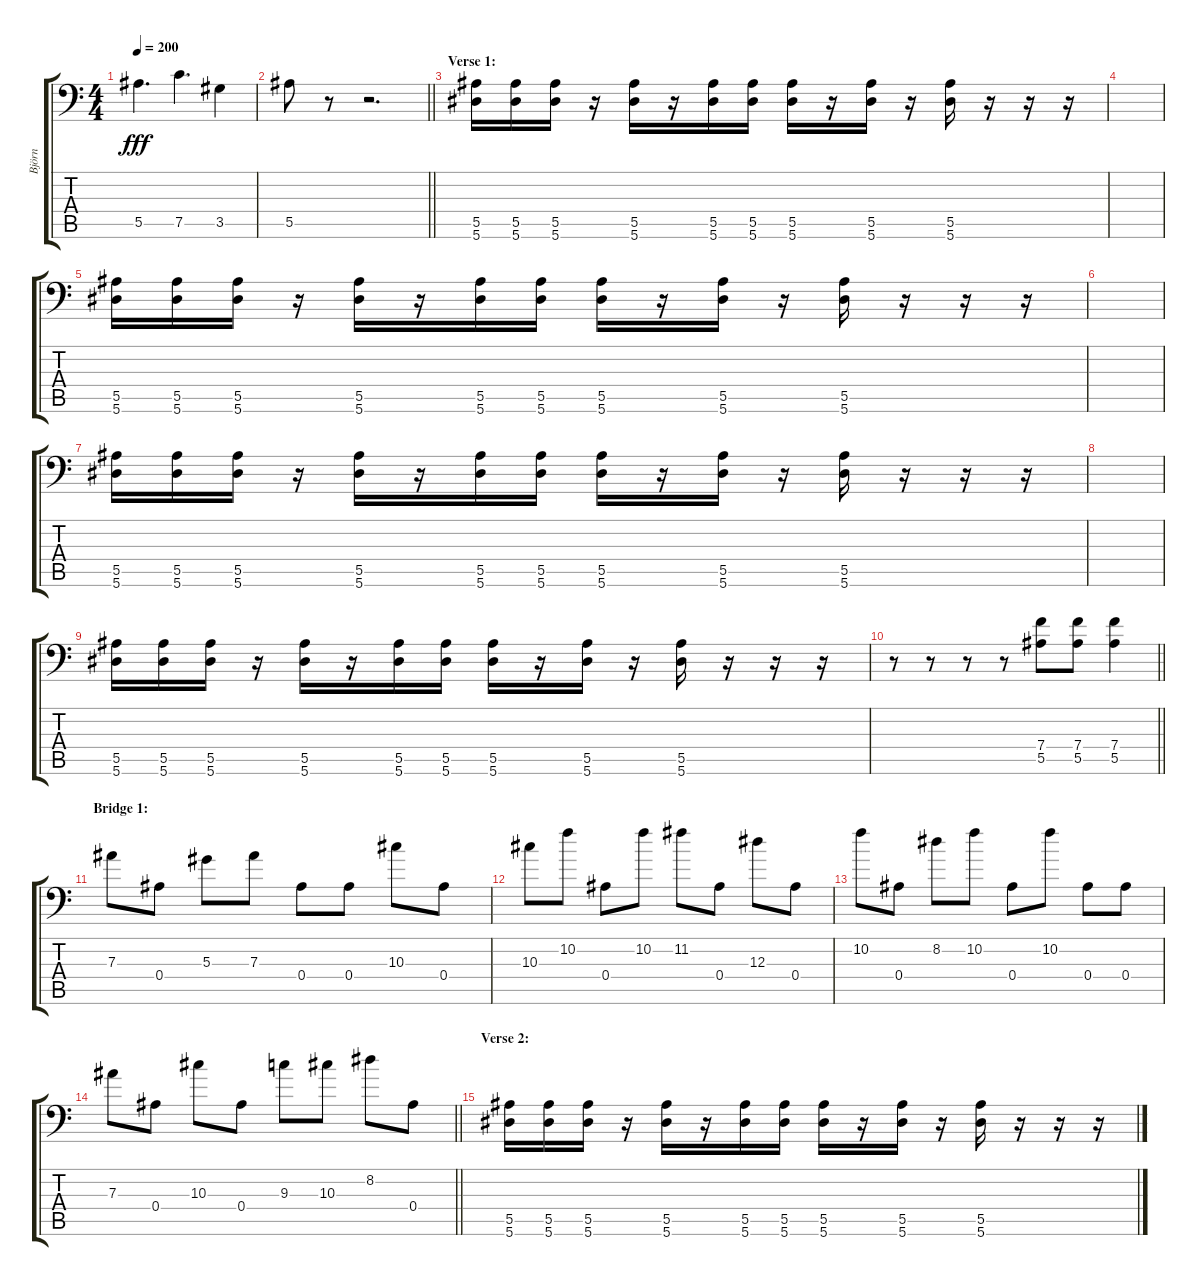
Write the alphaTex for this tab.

\track ("Björn" "Björn") {instrument distortionguitar}
\staff {score tabs}
\tuning (C4 G3 Eb3 Bb2 F2 Bb1) {hide}
\ts (4 4)
\tempo 200
\clef f4
\ks c
5.5.4{d dy fff} 7.5.4{d} 3.5.4 |
\barLineRight lightlight
5.5.8 r.8 r.2{d} |
\section ("" "Verse 1:")
(5.5 5.6).16 (5.5 5.6).16 (5.5 5.6).16 r.16 (5.5 5.6).16 r.16 (5.5 5.6).16 (5.5 5.6).16 (5.5 5.6).16 r.16 (5.5 5.6).16 r.16 (5.5 5.6).16 r.16 r.16 r.16 |
|
(5.5 5.6).16 (5.5 5.6).16 (5.5 5.6).16 r.16 (5.5 5.6).16 r.16 (5.5 5.6).16 (5.5 5.6).16 (5.5 5.6).16 r.16 (5.5 5.6).16 r.16 (5.5 5.6).16 r.16 r.16 r.16 |
|
(5.5 5.6).16 (5.5 5.6).16 (5.5 5.6).16 r.16 (5.5 5.6).16 r.16 (5.5 5.6).16 (5.5 5.6).16 (5.5 5.6).16 r.16 (5.5 5.6).16 r.16 (5.5 5.6).16 r.16 r.16 r.16 |
|
(5.5 5.6).16 (5.5 5.6).16 (5.5 5.6).16 r.16 (5.5 5.6).16 r.16 (5.5 5.6).16 (5.5 5.6).16 (5.5 5.6).16 r.16 (5.5 5.6).16 r.16 (5.5 5.6).16 r.16 r.16 r.16 |
\barLineRight lightlight
r.8 r.8 r.8 r.8 (7.4 5.5).8 (7.4 5.5).8 (7.4 5.5).4 |
\section ("" "Bridge 1:")
7.3.8 0.4.8 5.3.8 7.3.8 0.4.8 0.4.8 10.3.8 0.4.8 |
10.3.8 10.2.8 0.4.8 10.2.8 11.2.8 0.4.8 12.3.8 0.4.8 |
10.2.8 0.4.8 8.2.8 10.2.8 0.4.8 10.2.8 0.4.8 0.4.8 |
\barLineRight lightlight
7.3.8 0.4.8 10.3.8 0.4.8 9.3.8 10.3.8 8.2.8 0.4.8 |
\section ("" "Verse 2:")
(5.5 5.6).16 (5.5 5.6).16 (5.5 5.6).16 r.16 (5.5 5.6).16 r.16 (5.5 5.6).16 (5.5 5.6).16 (5.5 5.6).16 r.16 (5.5 5.6).16 r.16 (5.5 5.6).16 r.16 r.16 r.16
